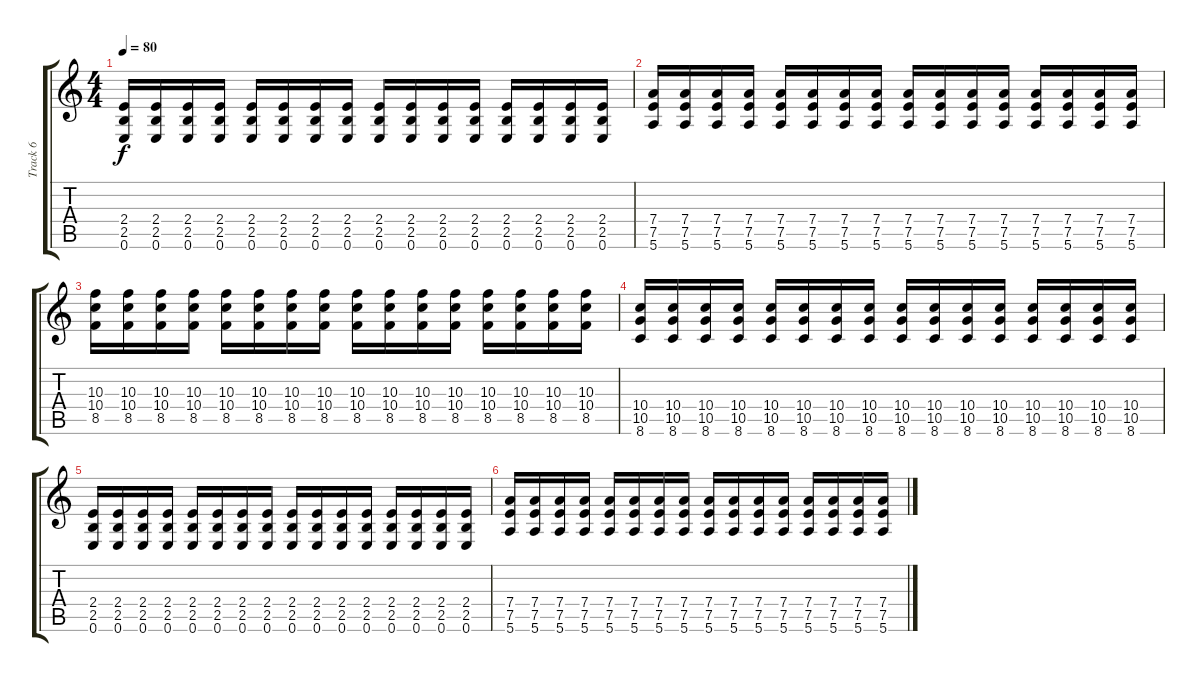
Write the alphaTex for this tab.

\track ("Track 6" "Track 6") {instrument electricguitarmuted}
\staff {score tabs}
\tuning (E4 B3 G3 D3 A2 E2) {hide}
\ts (4 4)
\tempo 80
\clef g2
\ks c
(2.4 2.5 0.6).16{dy f} (2.4 2.5 0.6).16 (2.4 2.5 0.6).16 (2.4 2.5 0.6).16 (2.4 2.5 0.6).16 (2.4 2.5 0.6).16 (2.4 2.5 0.6).16 (2.4 2.5 0.6).16 (2.4 2.5 0.6).16 (2.4 2.5 0.6).16 (2.4 2.5 0.6).16 (2.4 2.5 0.6).16 (2.4 2.5 0.6).16 (2.4 2.5 0.6).16 (2.4 2.5 0.6).16 (2.4 2.5 0.6).16 |
(7.4 7.5 5.6).16 (7.4 7.5 5.6).16 (7.4 7.5 5.6).16 (7.4 7.5 5.6).16 (7.4 7.5 5.6).16 (7.4 7.5 5.6).16 (7.4 7.5 5.6).16 (7.4 7.5 5.6).16 (7.4 7.5 5.6).16 (7.4 7.5 5.6).16 (7.4 7.5 5.6).16 (7.4 7.5 5.6).16 (7.4 7.5 5.6).16 (7.4 7.5 5.6).16 (7.4 7.5 5.6).16 (7.4 7.5 5.6).16 |
(10.3 10.4 8.5).16 (10.3 10.4 8.5).16 (10.3 10.4 8.5).16 (10.3 10.4 8.5).16 (10.3 10.4 8.5).16 (10.3 10.4 8.5).16 (10.3 10.4 8.5).16 (10.3 10.4 8.5).16 (10.3 10.4 8.5).16 (10.3 10.4 8.5).16 (10.3 10.4 8.5).16 (10.3 10.4 8.5).16 (10.3 10.4 8.5).16 (10.3 10.4 8.5).16 (10.3 10.4 8.5).16 (10.3 10.4 8.5).16 |
(10.4 10.5 8.6).16 (10.4 10.5 8.6).16 (10.4 10.5 8.6).16 (10.4 10.5 8.6).16 (10.4 10.5 8.6).16 (10.4 10.5 8.6).16 (10.4 10.5 8.6).16 (10.4 10.5 8.6).16 (10.4 10.5 8.6).16 (10.4 10.5 8.6).16 (10.4 10.5 8.6).16 (10.4 10.5 8.6).16 (10.4 10.5 8.6).16 (10.4 10.5 8.6).16 (10.4 10.5 8.6).16 (10.4 10.5 8.6).16 |
(2.4 2.5 0.6).16 (2.4 2.5 0.6).16 (2.4 2.5 0.6).16 (2.4 2.5 0.6).16 (2.4 2.5 0.6).16 (2.4 2.5 0.6).16 (2.4 2.5 0.6).16 (2.4 2.5 0.6).16 (2.4 2.5 0.6).16 (2.4 2.5 0.6).16 (2.4 2.5 0.6).16 (2.4 2.5 0.6).16 (2.4 2.5 0.6).16 (2.4 2.5 0.6).16 (2.4 2.5 0.6).16 (2.4 2.5 0.6).16 |
(7.4 7.5 5.6).16 (7.4 7.5 5.6).16 (7.4 7.5 5.6).16 (7.4 7.5 5.6).16 (7.4 7.5 5.6).16 (7.4 7.5 5.6).16 (7.4 7.5 5.6).16 (7.4 7.5 5.6).16 (7.4 7.5 5.6).16 (7.4 7.5 5.6).16 (7.4 7.5 5.6).16 (7.4 7.5 5.6).16 (7.4 7.5 5.6).16 (7.4 7.5 5.6).16 (7.4 7.5 5.6).16 (7.4 7.5 5.6).16
